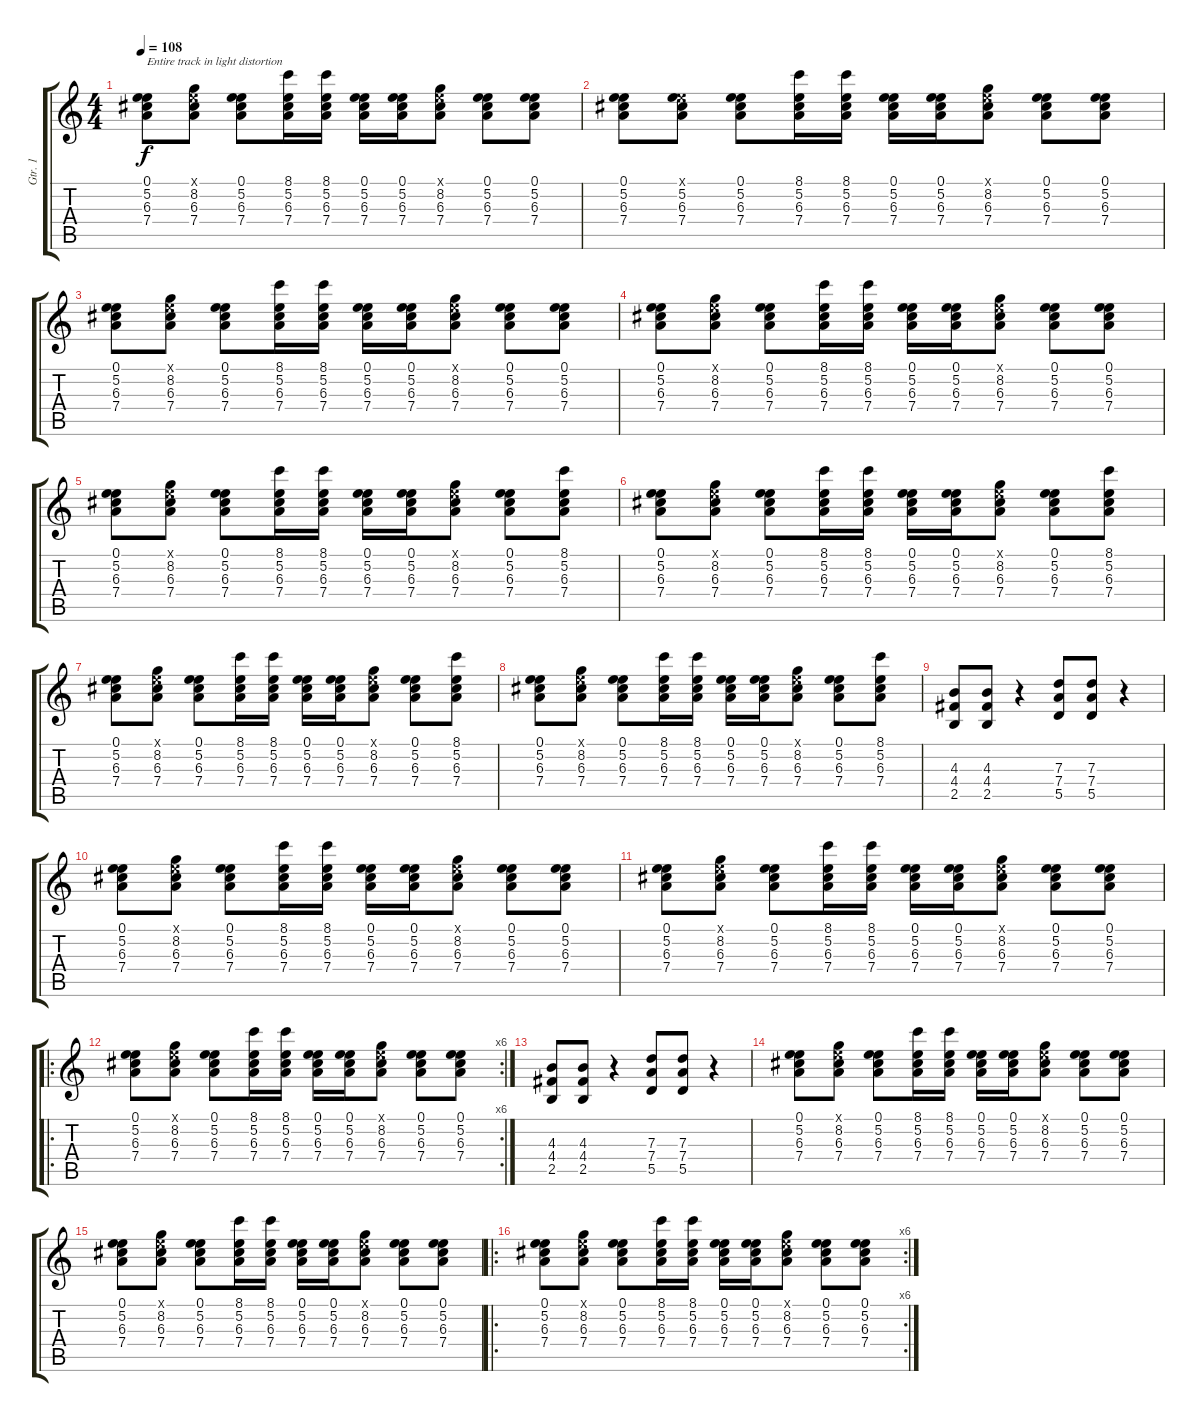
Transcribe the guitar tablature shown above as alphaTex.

\track ("Gtr. 1" "Gtr. 1") {instrument distortionguitar}
\staff {score tabs}
\tuning (E4 B3 G3 D3 A2 E2) {hide}
\ts (4 4)
\tempo 108
\clef g2
\ks c
(0.1 5.2 6.3 7.4).8{txt "Entire track in light distortion" dy f instrument distortionguitar} (0.1{x} 8.2 6.3 7.4).8 (0.1 5.2 6.3 7.4).8 (8.1 5.2 6.3 7.4).16 (8.1 5.2 6.3 7.4).16 (0.1 5.2 6.3 7.4).16 (0.1 5.2 6.3 7.4).16 (0.1{x} 8.2 6.3 7.4).8 (0.1 5.2 6.3 7.4).8 (0.1 5.2 6.3 7.4).8 |
(0.1 5.2 6.3 7.4).8 (0.1{x} 5.2 6.3 7.4).8 (0.1 5.2 6.3 7.4).8 (8.1 5.2 6.3 7.4).16 (8.1 5.2 6.3 7.4).16 (0.1 5.2 6.3 7.4).16 (0.1 5.2 6.3 7.4).16 (0.1{x} 8.2 6.3 7.4).8 (0.1 5.2 6.3 7.4).8 (0.1 5.2 6.3 7.4).8 |
(0.1 5.2 6.3 7.4).8 (0.1{x} 8.2 6.3 7.4).8 (0.1 5.2 6.3 7.4).8 (8.1 5.2 6.3 7.4).16 (8.1 5.2 6.3 7.4).16 (0.1 5.2 6.3 7.4).16 (0.1 5.2 6.3 7.4).16 (0.1{x} 8.2 6.3 7.4).8 (0.1 5.2 6.3 7.4).8 (0.1 5.2 6.3 7.4).8 |
(0.1 5.2 6.3 7.4).8 (0.1{x} 8.2 6.3 7.4).8 (0.1 5.2 6.3 7.4).8 (8.1 5.2 6.3 7.4).16 (8.1 5.2 6.3 7.4).16 (0.1 5.2 6.3 7.4).16 (0.1 5.2 6.3 7.4).16 (0.1{x} 8.2 6.3 7.4).8 (0.1 5.2 6.3 7.4).8 (0.1 5.2 6.3 7.4).8 |
(0.1 5.2 6.3 7.4).8 (0.1{x} 8.2 6.3 7.4).8 (0.1 5.2 6.3 7.4).8 (8.1 5.2 6.3 7.4).16 (8.1 5.2 6.3 7.4).16 (0.1 5.2 6.3 7.4).16 (0.1 5.2 6.3 7.4).16 (0.1{x} 8.2 6.3 7.4).8 (0.1 5.2 6.3 7.4).8 (8.1 5.2 6.3 7.4).8 |
(0.1 5.2 6.3 7.4).8 (0.1{x} 8.2 6.3 7.4).8 (0.1 5.2 6.3 7.4).8 (8.1 5.2 6.3 7.4).16 (8.1 5.2 6.3 7.4).16 (0.1 5.2 6.3 7.4).16 (0.1 5.2 6.3 7.4).16 (0.1{x} 8.2 6.3 7.4).8 (0.1 5.2 6.3 7.4).8 (8.1 5.2 6.3 7.4).8 |
(0.1 5.2 6.3 7.4).8 (0.1{x} 8.2 6.3 7.4).8 (0.1 5.2 6.3 7.4).8 (8.1 5.2 6.3 7.4).16 (8.1 5.2 6.3 7.4).16 (0.1 5.2 6.3 7.4).16 (0.1 5.2 6.3 7.4).16 (0.1{x} 8.2 6.3 7.4).8 (0.1 5.2 6.3 7.4).8 (8.1 5.2 6.3 7.4).8 |
(0.1 5.2 6.3 7.4).8 (0.1{x} 8.2 6.3 7.4).8 (0.1 5.2 6.3 7.4).8 (8.1 5.2 6.3 7.4).16 (8.1 5.2 6.3 7.4).16 (0.1 5.2 6.3 7.4).16 (0.1 5.2 6.3 7.4).16 (0.1{x} 8.2 6.3 7.4).8 (0.1 5.2 6.3 7.4).8 (8.1 5.2 6.3 7.4).8 |
(4.3 4.4 2.5).8 (4.3 4.4 2.5).8 r.4 (7.3 7.4 5.5).8 (7.3 7.4 5.5).8 r.4 |
(0.1 5.2 6.3 7.4).8 (0.1{x} 8.2 6.3 7.4).8 (0.1 5.2 6.3 7.4).8 (8.1 5.2 6.3 7.4).16 (8.1 5.2 6.3 7.4).16 (0.1 5.2 6.3 7.4).16 (0.1 5.2 6.3 7.4).16 (0.1{x} 8.2 6.3 7.4).8 (0.1 5.2 6.3 7.4).8 (0.1 5.2 6.3 7.4).8 |
(0.1 5.2 6.3 7.4).8 (0.1{x} 8.2 6.3 7.4).8 (0.1 5.2 6.3 7.4).8 (8.1 5.2 6.3 7.4).16 (8.1 5.2 6.3 7.4).16 (0.1 5.2 6.3 7.4).16 (0.1 5.2 6.3 7.4).16 (0.1{x} 8.2 6.3 7.4).8 (0.1 5.2 6.3 7.4).8 (0.1 5.2 6.3 7.4).8 |
\ro
\rc 6
(0.1 5.2 6.3 7.4).8 (0.1{x} 8.2 6.3 7.4).8 (0.1 5.2 6.3 7.4).8 (8.1 5.2 6.3 7.4).16 (8.1 5.2 6.3 7.4).16 (0.1 5.2 6.3 7.4).16 (0.1 5.2 6.3 7.4).16 (0.1{x} 8.2 6.3 7.4).8 (0.1 5.2 6.3 7.4).8 (0.1 5.2 6.3 7.4).8 |
(4.3 4.4 2.5).8 (4.3 4.4 2.5).8 r.4 (7.3 7.4 5.5).8 (7.3 7.4 5.5).8 r.4 |
(0.1 5.2 6.3 7.4).8 (0.1{x} 8.2 6.3 7.4).8 (0.1 5.2 6.3 7.4).8 (8.1 5.2 6.3 7.4).16 (8.1 5.2 6.3 7.4).16 (0.1 5.2 6.3 7.4).16 (0.1 5.2 6.3 7.4).16 (0.1{x} 8.2 6.3 7.4).8 (0.1 5.2 6.3 7.4).8 (0.1 5.2 6.3 7.4).8 |
(0.1 5.2 6.3 7.4).8 (0.1{x} 8.2 6.3 7.4).8 (0.1 5.2 6.3 7.4).8 (8.1 5.2 6.3 7.4).16 (8.1 5.2 6.3 7.4).16 (0.1 5.2 6.3 7.4).16 (0.1 5.2 6.3 7.4).16 (0.1{x} 8.2 6.3 7.4).8 (0.1 5.2 6.3 7.4).8 (0.1 5.2 6.3 7.4).8 |
\ro
\rc 6
(0.1 5.2 6.3 7.4).8 (0.1{x} 8.2 6.3 7.4).8 (0.1 5.2 6.3 7.4).8 (8.1 5.2 6.3 7.4).16 (8.1 5.2 6.3 7.4).16 (0.1 5.2 6.3 7.4).16 (0.1 5.2 6.3 7.4).16 (0.1{x} 8.2 6.3 7.4).8 (0.1 5.2 6.3 7.4).8 (0.1 5.2 6.3 7.4).8
